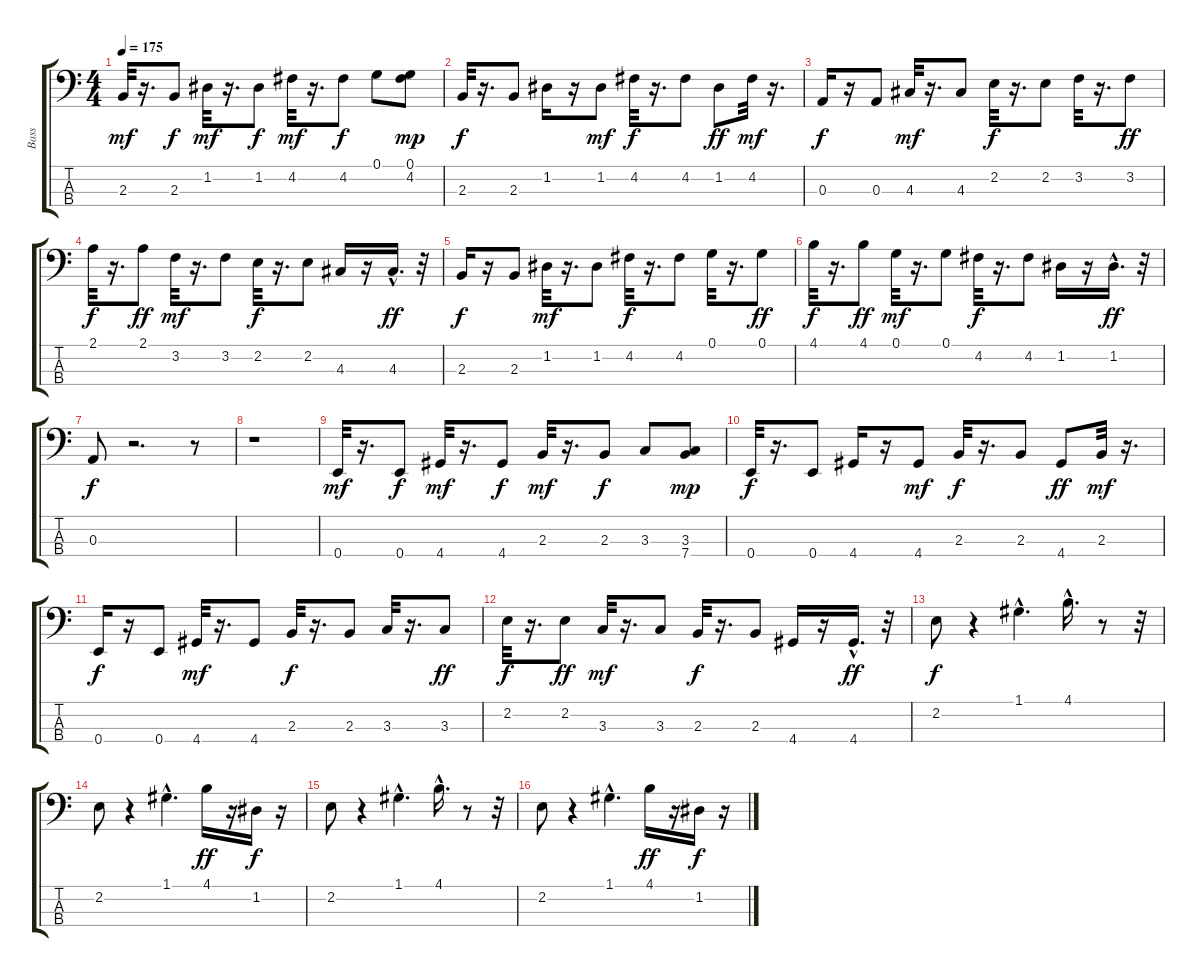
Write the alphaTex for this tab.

\track ("Bass" "Bass") {instrument fretlessbass}
\staff {score tabs}
\tuning (G2 D2 A1 E1) {hide}
\ts (4 4)
\tempo 175
\clef f4
\ks c
2.3.32{dy mf} r.16{d} 2.3.8{dy f} 1.2.32{dy mf} r.16{d} 1.2.8{dy f} 4.2.32{dy mf} r.16{d} 4.2.8{dy f} 0.1.8 (0.1 4.2).8{dy mp} |
2.3.32{dy f} r.16{d} 2.3.8 1.2.16 r.16 1.2.8{dy mf} 4.2.32{dy f} r.16{d} 4.2.8 1.2.8{dy ff} 4.2.32{dy mf} r.16{d} |
0.3.16{dy f} r.16 0.3.8 4.3.32{dy mf} r.16{d} 4.3.8 2.2.32{dy f} r.16{d} 2.2.8 3.2.32 r.16{d} 3.2.8{dy ff} |
2.1.32{dy f} r.16{d} 2.1.8{dy ff} 3.2.32{dy mf} r.16{d} 3.2.8 2.2.32{dy f} r.16{d} 2.2.8 4.3.16 r.16 4.3{hac}.16{d dy ff} r.32 |
2.3.16{dy f} r.16 2.3.8 1.2.32{dy mf} r.16{d} 1.2.8 4.2.32{dy f} r.16{d} 4.2.8 0.1.32 r.16{d} 0.1.8{dy ff} |
4.1.32{dy f} r.16{d} 4.1.8{dy ff} 0.1.32{dy mf} r.16{d} 0.1.8 4.2.32{dy f} r.16{d} 4.2.8 1.2.16 r.16 1.2{hac}.16{d dy ff} r.32 |
0.3.8{dy f} r.2{d} r.8 |
r.1 |
0.4.32{dy mf} r.16{d} 0.4.8{dy f} 4.4.32{dy mf} r.16{d} 4.4.8{dy f} 2.3.32{dy mf} r.16{d} 2.3.8{dy f} 3.3.8 (3.3 7.4).8{dy mp} |
0.4.32{dy f} r.16{d} 0.4.8 4.4.16 r.16 4.4.8{dy mf} 2.3.32{dy f} r.16{d} 2.3.8 4.4.8{dy ff} 2.3.32{dy mf} r.16{d} |
0.4.16{dy f} r.16 0.4.8 4.4.32{dy mf} r.16{d} 4.4.8 2.3.32{dy f} r.16{d} 2.3.8 3.3.32 r.16{d} 3.3.8{dy ff} |
2.2.32{dy f} r.16{d} 2.2.8{dy ff} 3.3.32{dy mf} r.16{d} 3.3.8 2.3.32{dy f} r.16{d} 2.3.8 4.4.16 r.16 4.4{hac}.16{d dy ff} r.32 |
2.2.8{dy f} r.4 1.1{hac}.4{d} 4.1{hac}.16{d} r.8 r.32 |
2.2.8 r.4 1.1{hac}.4{d} 4.1.16{dy ff} r.16 1.2.16{dy f} r.16 |
2.2.8 r.4 1.1{hac}.4{d} 4.1{hac}.16{d} r.8 r.32 |
2.2.8 r.4 1.1{hac}.4{d} 4.1.16{dy ff} r.16 1.2.16{dy f} r.16
